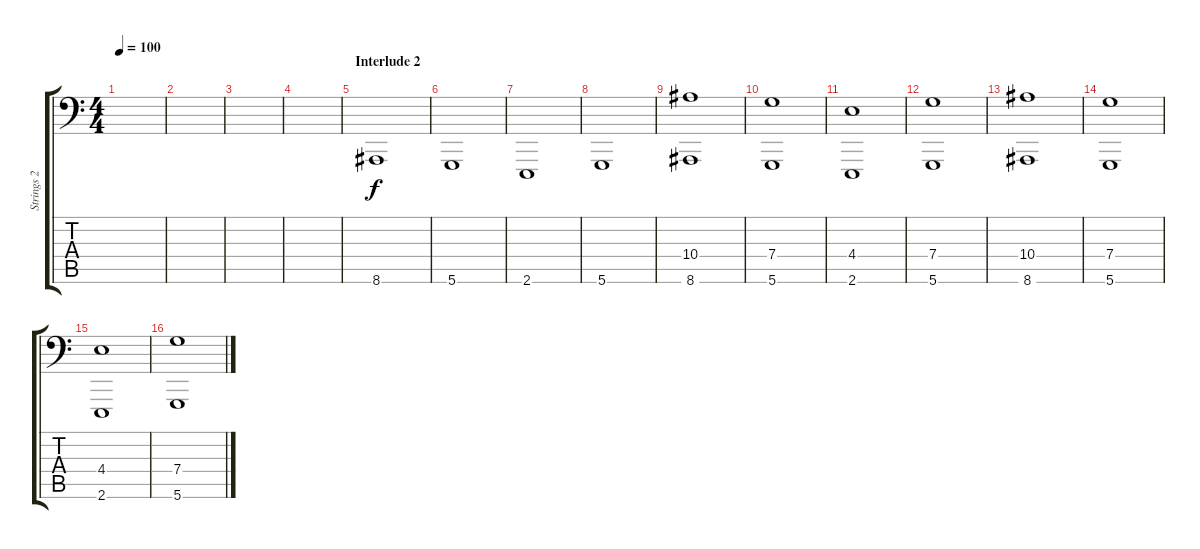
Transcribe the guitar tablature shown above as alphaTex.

\track ("Strings 2" "Strings 2") {instrument stringensemble1}
\staff {score tabs}
\tuning (D4 A3 F3 C3 G1 D1) {hide}
\ts (4 4)
\tempo 100
\clef f4
\ks c
|
|
|
|
\section ("" "Interlude 2")
8.6.1 |
5.6.1 |
2.6.1 |
5.6.1 |
(10.4 8.6).1 |
(7.4 5.6).1 |
(4.4 2.6).1 |
(7.4 5.6).1 |
(10.4 8.6).1 |
(7.4 5.6).1 |
(4.4 2.6).1 |
(7.4 5.6).1
